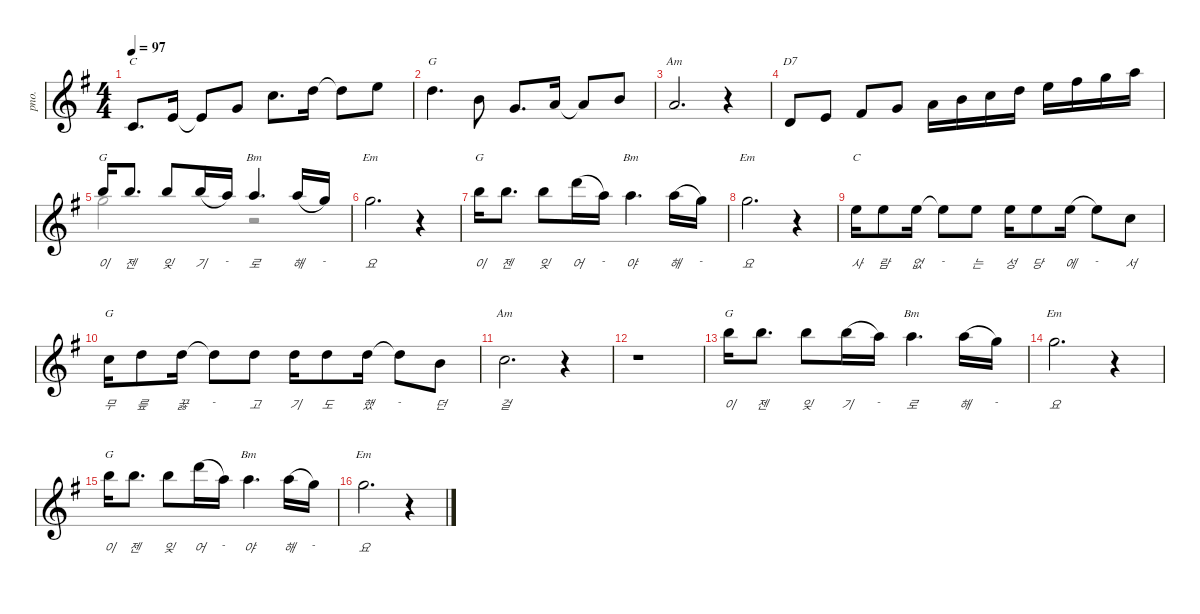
\defaultSystemsLayout 4
\hideDynamics
\bracketExtendMode nobrackets
\track ("Acoustic Piano" "pno.") {defaultSystemsLayout 4 instrument acousticgrandpiano}
\staff {score}
\tuning (E4 B3 G3 D3 A2 E2)
\chord ("G" 10 x x x x x) {firstfret 10 showdiagram false showfingering false}
\chord ("C" 8 x x x x x) {firstfret 8 showdiagram false showfingering false}
\chord ("Am" 5 x x x x x) {showdiagram false showfingering false}
\chord ("C" 12 x x x x x) {firstfret 12 showdiagram false showfingering false}
\chord ("Am" 8 x x x x x) {firstfret 8 showdiagram false showfingering false}
\chord ("D7" 10 x x x x x) {firstfret 10 showdiagram false showfingering false}
\chord ("G" 15 x x x x x) {firstfret 15 showdiagram false showfingering false}
\chord ("Bm" 17 x x x x x) {firstfret 17 showdiagram false showfingering false}
\chord ("Em" 15 x x x x x) {firstfret 15 showdiagram false showfingering false}
\chord ("G" 19 x x x x x) {firstfret 19 showdiagram false showfingering false}
\voice
\ts (4 4)
\tempo 97
\clef g2
\ks g
-4.1{acc forcenatural}.8{d ch "C" dy mf beam Up} 0.1{acc forcenatural}.16{beam Up} 0.1{t acc forcenatural}.8{beam Up} 3.1{acc forcenatural}.8{beam Up} 8.1{acc forcenatural}.8{d beam Down} 10.1{acc forcenatural}.16{beam Down} 10.1{t acc forcenatural}.8{beam Down} 12.1{acc forcenatural}.8{beam Down} |
10.1{acc forcenatural}.4{d ch "G" beam Down} 7.1{acc forcenatural}.8{beam Down} 3.1{acc forcenatural}.8{d beam Up} 5.1{acc forcenatural}.16{beam Up} 5.1{t acc forcenatural}.8{beam Up} 7.1{acc forcenatural}.8{beam Up} |
5.1{acc forcenatural}.2{d ch "Am" beam Up} r.4{beam Down} |
-2.1{acc forcenatural}.8{ch "D7" beam Up} 0.1{acc forcenatural}.8{beam Up} 2.1{acc #}.8{beam Up} 3.1{acc forcenatural}.8{beam Up} 5.1{acc forcenatural}.16{beam Down} 7.1{acc forcenatural}.16{beam Down} 8.1{acc forcenatural}.16{beam Down} 10.1{acc forcenatural}.16{beam Down} 12.1{acc forcenatural}.16{beam Down} 14.1{acc #}.16{beam Down} 15.1{acc forcenatural}.16{beam Down} 17.1{acc forcenatural}.16{beam Down} |
19.1{acc forcenatural}.16{ch "G" lyrics (0 "이") lyrics (1 "") lyrics (2 "") lyrics (3 "") lyrics (4 "") beam Up} 19.1{acc forcenatural}.8{d lyrics (0 "젠") lyrics (1 "") lyrics (2 "") lyrics (3 "") lyrics (4 "") beam Up} 19.1{acc forcenatural}.8{lyrics (0 "잊") lyrics (1 "") lyrics (2 "") lyrics (3 "") lyrics (4 "") beam Up} 19.1{acc forcenatural}.16{lyrics (0 "기") lyrics (1 "") lyrics (2 "") lyrics (3 "") lyrics (4 "") legatoorigin beam Up} 17.1{acc forcenatural}.16{lyrics (0 "-") lyrics (1 "") lyrics (2 "") lyrics (3 "") lyrics (4 "") beam Up} 17.1{acc forcenatural}.4{d ch "Bm" lyrics (0 "로") lyrics (1 "") lyrics (2 "") lyrics (3 "") lyrics (4 "") beam Up} 17.1{acc forcenatural}.16{lyrics (0 "해") lyrics (1 "") lyrics (2 "") lyrics (3 "") lyrics (4 "") legatoorigin beam Up} 15.1{acc forcenatural}.16{lyrics (0 "-") lyrics (1 "") lyrics (2 "") lyrics (3 "") lyrics (4 "") beam Up} |
15.1{acc forcenatural}.2{d ch "Em" lyrics (0 "요") lyrics (1 "") lyrics (2 "") lyrics (3 "") lyrics (4 "") beam Down} r.4{beam Down} |
19.1{acc forcenatural}.16{ch "G" lyrics (0 "이") lyrics (1 "") lyrics (2 "") lyrics (3 "") lyrics (4 "") beam Down} 19.1{acc forcenatural}.8{d lyrics (0 "젠") lyrics (1 "") lyrics (2 "") lyrics (3 "") lyrics (4 "") beam Down} 19.1{acc forcenatural}.8{lyrics (0 "잊") lyrics (1 "") lyrics (2 "") lyrics (3 "") lyrics (4 "") beam Down} 22.1{acc forcenatural}.16{lyrics (0 "어") lyrics (1 "") lyrics (2 "") lyrics (3 "") lyrics (4 "") legatoorigin beam Down} 17.1{acc forcenatural}.16{lyrics (0 "-") lyrics (1 "") lyrics (2 "") lyrics (3 "") lyrics (4 "") beam Down} 17.1{acc forcenatural}.4{d ch "Bm" lyrics (0 "야") lyrics (1 "") lyrics (2 "") lyrics (3 "") lyrics (4 "") beam Down} 17.1{acc forcenatural}.16{lyrics (0 "해") lyrics (1 "") lyrics (2 "") lyrics (3 "") lyrics (4 "") legatoorigin beam Down} 15.1{acc forcenatural}.16{lyrics (0 "-") lyrics (1 "") lyrics (2 "") lyrics (3 "") lyrics (4 "") beam Down} |
15.1{acc forcenatural}.2{d ch "Em" lyrics (0 "요") lyrics (1 "") lyrics (2 "") lyrics (3 "") lyrics (4 "") beam Down} r.4{beam Down} |
12.1{acc forcenatural}.16{ch "C" lyrics (0 "사") lyrics (1 "") lyrics (2 "") lyrics (3 "") lyrics (4 "") beam Down} 12.1{acc forcenatural}.8{lyrics (0 "람") lyrics (1 "") lyrics (2 "") lyrics (3 "") lyrics (4 "") beam Down} 12.1{acc forcenatural}.16{lyrics (0 "없") lyrics (1 "") lyrics (2 "") lyrics (3 "") lyrics (4 "") beam Down} 12.1{t acc forcenatural}.8{lyrics (0 "-") lyrics (1 "") lyrics (2 "") lyrics (3 "") lyrics (4 "") beam Down} 12.1{acc forcenatural}.8{lyrics (0 "는") lyrics (1 "") lyrics (2 "") lyrics (3 "") lyrics (4 "") beam Down} 12.1{acc forcenatural}.16{lyrics (0 "성") lyrics (1 "") lyrics (2 "") lyrics (3 "") lyrics (4 "") beam Down} 12.1{acc forcenatural}.8{lyrics (0 "당") lyrics (1 "") lyrics (2 "") lyrics (3 "") lyrics (4 "") beam Down} 12.1{acc forcenatural}.16{lyrics (0 "에") lyrics (1 "") lyrics (2 "") lyrics (3 "") lyrics (4 "") legatoorigin beam Down} 12.1{acc forcenatural}.8{lyrics (0 "-") lyrics (1 "") lyrics (2 "") lyrics (3 "") lyrics (4 "") beam Down} 8.1{acc forcenatural}.8{lyrics (0 "서") lyrics (1 "") lyrics (2 "") lyrics (3 "") lyrics (4 "") beam Down} |
8.1{acc forcenatural}.16{ch "G" lyrics (0 "무") lyrics (1 "") lyrics (2 "") lyrics (3 "") lyrics (4 "") beam Down} 10.1{acc forcenatural}.8{lyrics (0 "릎") lyrics (1 "") lyrics (2 "") lyrics (3 "") lyrics (4 "") beam Down} 10.1{acc forcenatural}.16{lyrics (0 "꿇") lyrics (1 "") lyrics (2 "") lyrics (3 "") lyrics (4 "") beam Down} 10.1{t acc forcenatural}.8{lyrics (0 "-") lyrics (1 "") lyrics (2 "") lyrics (3 "") lyrics (4 "") beam Down} 10.1{acc forcenatural}.8{lyrics (0 "고") lyrics (1 "") lyrics (2 "") lyrics (3 "") lyrics (4 "") beam Down} 10.1{acc forcenatural}.16{lyrics (0 "기") lyrics (1 "") lyrics (2 "") lyrics (3 "") lyrics (4 "") beam Down} 10.1{acc forcenatural}.8{lyrics (0 "도") lyrics (1 "") lyrics (2 "") lyrics (3 "") lyrics (4 "") beam Down} 10.1{acc forcenatural}.16{lyrics (0 "했") lyrics (1 "") lyrics (2 "") lyrics (3 "") lyrics (4 "") beam Down} 10.1{t acc forcenatural}.8{lyrics (0 "-") lyrics (1 "") lyrics (2 "") lyrics (3 "") lyrics (4 "") beam Down} 7.1{acc forcenatural}.8{lyrics (0 "던") lyrics (1 "") lyrics (2 "") lyrics (3 "") lyrics (4 "") beam Down} |
8.1{acc forcenatural}.2{d ch "Am" lyrics (0 "걸") lyrics (1 "") lyrics (2 "") lyrics (3 "") lyrics (4 "") beam Down} r.4{beam Down} |
r.1{beam Down} |
19.1{acc forcenatural}.16{ch "G" lyrics (0 "이") lyrics (1 "") lyrics (2 "") lyrics (3 "") lyrics (4 "") beam Down} 19.1{acc forcenatural}.8{d lyrics (0 "젠") lyrics (1 "") lyrics (2 "") lyrics (3 "") lyrics (4 "") beam Down} 19.1{acc forcenatural}.8{lyrics (0 "잊") lyrics (1 "") lyrics (2 "") lyrics (3 "") lyrics (4 "") beam Down} 19.1{acc forcenatural}.16{lyrics (0 "기") lyrics (1 "") lyrics (2 "") lyrics (3 "") lyrics (4 "") legatoorigin beam Down} 17.1{acc forcenatural}.16{lyrics (0 "-") lyrics (1 "") lyrics (2 "") lyrics (3 "") lyrics (4 "") beam Down} 17.1{acc forcenatural}.4{d ch "Bm" lyrics (0 "로") lyrics (1 "") lyrics (2 "") lyrics (3 "") lyrics (4 "") beam Down} 17.1{acc forcenatural}.16{lyrics (0 "해") lyrics (1 "") lyrics (2 "") lyrics (3 "") lyrics (4 "") legatoorigin beam Down} 15.1{acc forcenatural}.16{lyrics (0 "-") lyrics (1 "") lyrics (2 "") lyrics (3 "") lyrics (4 "") beam Down} |
15.1{acc forcenatural}.2{d ch "Em" lyrics (0 "요") lyrics (1 "") lyrics (2 "") lyrics (3 "") lyrics (4 "") beam Down} r.4{beam Down} |
19.1{acc forcenatural}.16{ch "G" lyrics (0 "이") lyrics (1 "") lyrics (2 "") lyrics (3 "") lyrics (4 "") beam Down} 19.1{acc forcenatural}.8{d lyrics (0 "젠") lyrics (1 "") lyrics (2 "") lyrics (3 "") lyrics (4 "") beam Down} 19.1{acc forcenatural}.8{lyrics (0 "잊") lyrics (1 "") lyrics (2 "") lyrics (3 "") lyrics (4 "") beam Down} 22.1{acc forcenatural}.16{lyrics (0 "어") lyrics (1 "") lyrics (2 "") lyrics (3 "") lyrics (4 "") legatoorigin beam Down} 17.1{acc forcenatural}.16{lyrics (0 "-") lyrics (1 "") lyrics (2 "") lyrics (3 "") lyrics (4 "") beam Down} 17.1{acc forcenatural}.4{d ch "Bm" lyrics (0 "야") lyrics (1 "") lyrics (2 "") lyrics (3 "") lyrics (4 "") beam Down} 17.1{acc forcenatural}.16{lyrics (0 "해") lyrics (1 "") lyrics (2 "") lyrics (3 "") lyrics (4 "") legatoorigin beam Down} 15.1{acc forcenatural}.16{lyrics (0 "-") lyrics (1 "") lyrics (2 "") lyrics (3 "") lyrics (4 "") beam Down} |
15.1{acc forcenatural}.2{d ch "Em" lyrics (0 "요") lyrics (1 "") lyrics (2 "") lyrics (3 "") lyrics (4 "") beam Down} r.4{beam Down}
\voice
\clef g2
\ottava regular
\simile none
\ks g
|
|
|
|
15.1{acc forcenatural}.2{beam Down} r.2{beam Down} |
|
|
|
|
|
|
|
|
|
|
